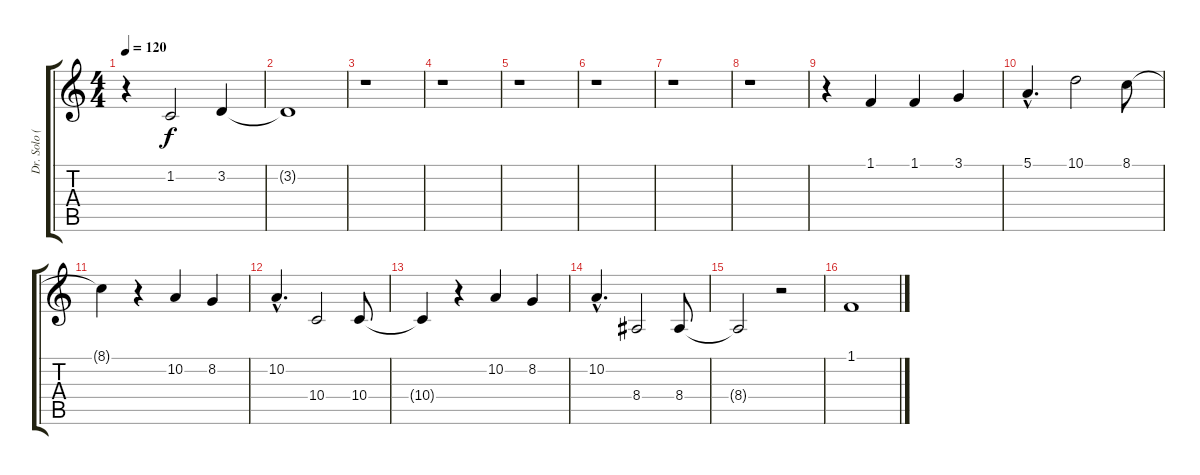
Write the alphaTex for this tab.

\track ("Dr. Solo (Harm)     " "Dr. Solo (") {instrument pad1newage}
\staff {score tabs}
\tuning (E4 B3 G3 D3 A2 E2) {hide}
\ts (4 4)
\tempo 120
\clef g2
\ks c
r.4{dy f} 1.2.2 3.2.4 |
3.2{t}.1 |
r.1 |
r.1 |
r.1 |
r.1 |
r.1 |
r.1 |
r.4 1.1.4 1.1.4 3.1.4 |
5.1{hac}.4{d} 10.1.2 8.1.8 |
8.1{t}.4 r.4 10.2.4 8.2.4 |
10.2{hac}.4{d} 10.4.2 10.4.8 |
10.4{t}.4 r.4 10.2.4 8.2.4 |
10.2{hac}.4{d} 8.4.2 8.4.8 |
8.4{t}.2 r.2 |
1.1.1
